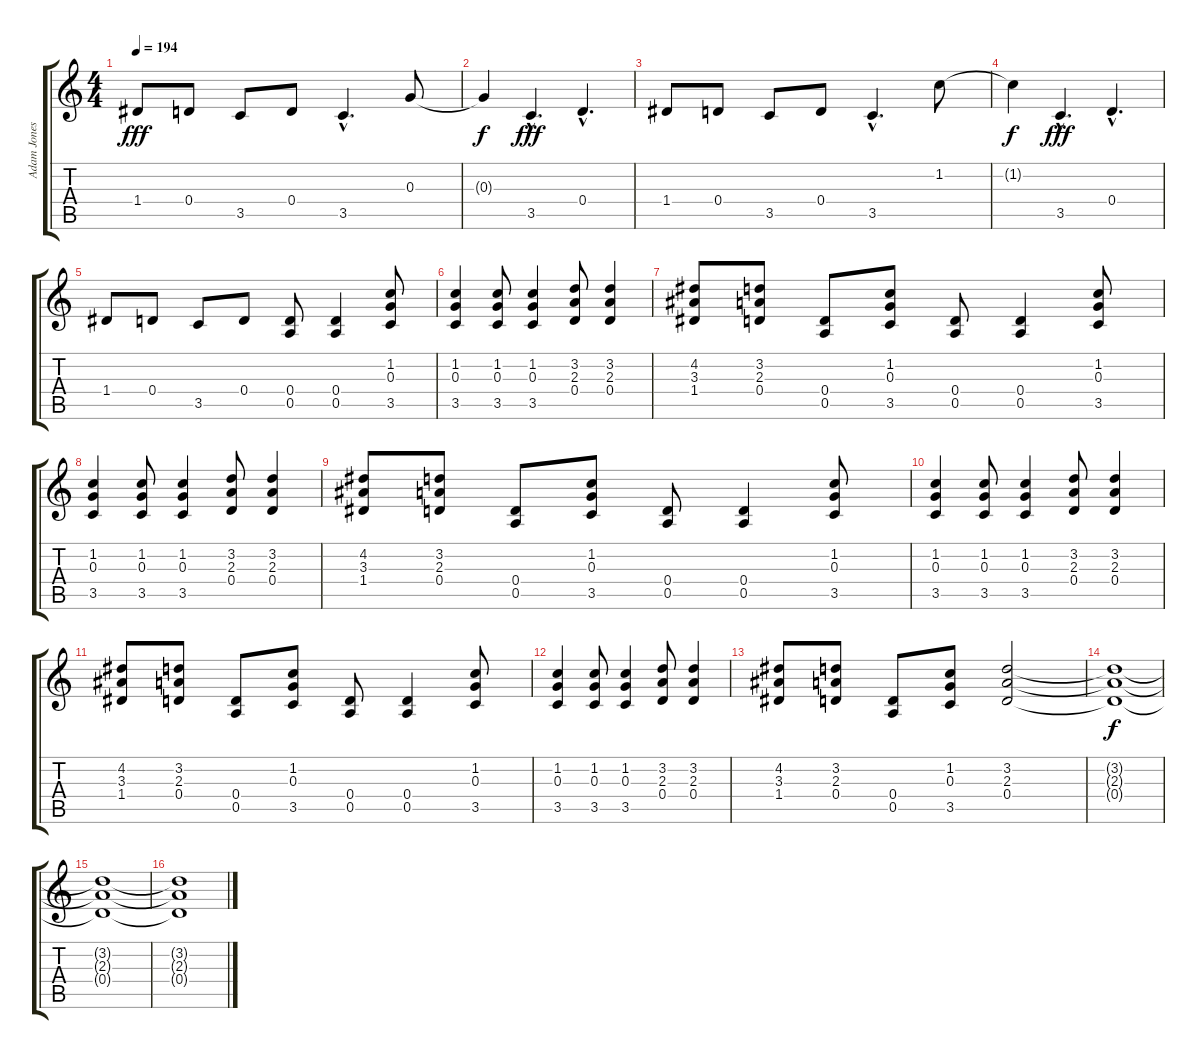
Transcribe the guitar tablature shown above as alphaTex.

\track ("Adam Jones" "Adam Jones") {instrument distortionguitar}
\staff {score tabs}
\tuning (E4 B3 G3 D3 A2 D2) {hide}
\ts (4 4)
\tempo 194
\clef g2
\ks c
1.4.8{dy fff} 0.4.8 3.5.8 0.4.8 3.5{hac}.4{d} 0.3.8 |
0.3{t}.4{dy f} 3.5{hac}.4{d dy fff} 0.4{hac}.4{d} |
1.4.8 0.4.8 3.5.8 0.4.8 3.5{hac}.4{d} 1.2.8 |
1.2{t}.4{dy f} 3.5{hac}.4{d dy fff} 0.4{hac}.4{d} |
1.4.8 0.4.8 3.5.8 0.4.8 (0.4 0.5).8 (0.4 0.5).4 (1.2 0.3 3.5).8 |
(1.2 0.3 3.5).4 (1.2 0.3 3.5).8 (1.2 0.3 3.5).4 (3.2 2.3 0.4).8 (3.2 2.3 0.4).4 |
(4.2 3.3 1.4).8 (3.2 2.3 0.4).8 (0.4 0.5).8 (1.2 0.3 3.5).8 (0.4 0.5).8 (0.4 0.5).4 (1.2 0.3 3.5).8 |
(1.2 0.3 3.5).4 (1.2 0.3 3.5).8 (1.2 0.3 3.5).4 (3.2 2.3 0.4).8 (3.2 2.3 0.4).4 |
(4.2 3.3 1.4).8 (3.2 2.3 0.4).8 (0.4 0.5).8 (1.2 0.3 3.5).8 (0.4 0.5).8 (0.4 0.5).4 (1.2 0.3 3.5).8 |
(1.2 0.3 3.5).4 (1.2 0.3 3.5).8 (1.2 0.3 3.5).4 (3.2 2.3 0.4).8 (3.2 2.3 0.4).4 |
(4.2 3.3 1.4).8 (3.2 2.3 0.4).8 (0.4 0.5).8 (1.2 0.3 3.5).8 (0.4 0.5).8 (0.4 0.5).4 (1.2 0.3 3.5).8 |
(1.2 0.3 3.5).4 (1.2 0.3 3.5).8 (1.2 0.3 3.5).4 (3.2 2.3 0.4).8 (3.2 2.3 0.4).4 |
(4.2 3.3 1.4).8 (3.2 2.3 0.4).8 (0.4 0.5).8 (1.2 0.3 3.5).8 (3.2 2.3 0.4).2 |
(3.2{t} 2.3{t} 0.4{t}).1{dy f} |
(3.2{t} 2.3{t} 0.4{t}).1 |
(3.2{t} 2.3{t} 0.4{t}).1
